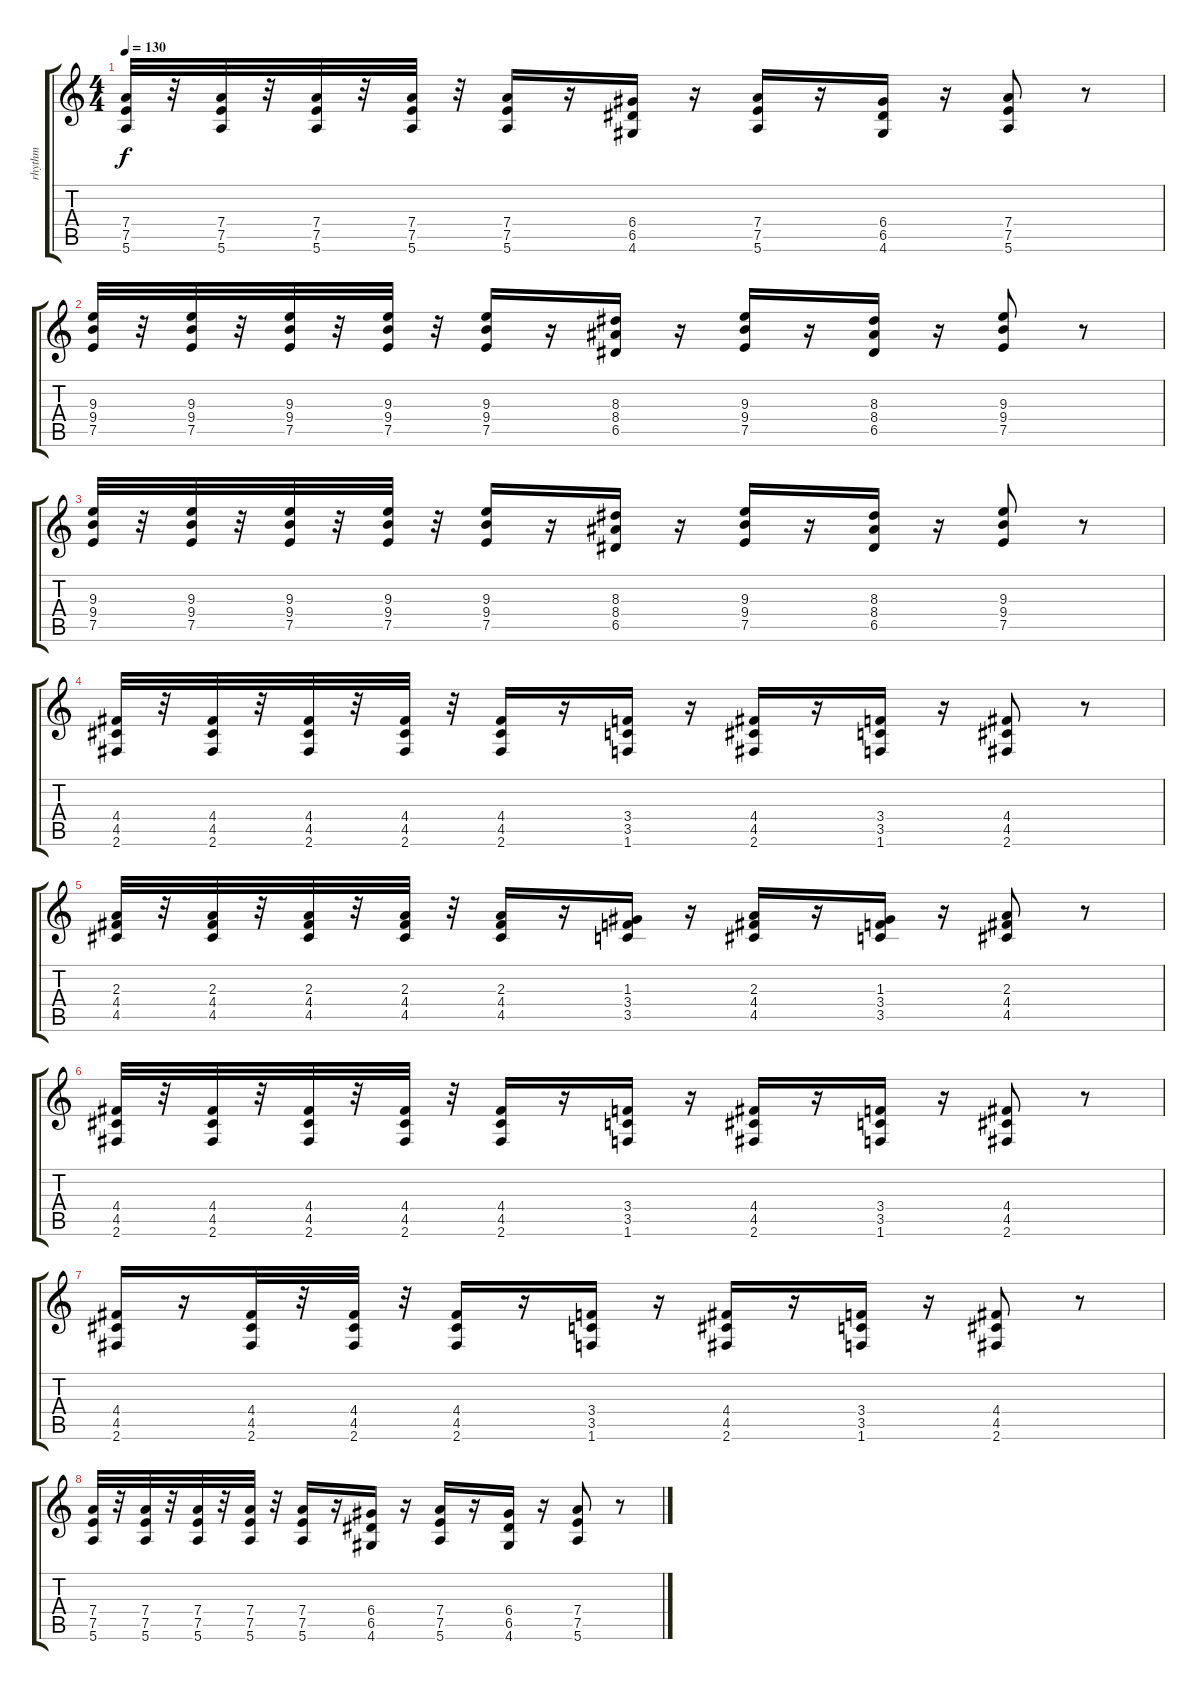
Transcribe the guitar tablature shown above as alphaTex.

\track ("rhythm" "rhythm") {solo instrument distortionguitar}
\staff {score tabs}
\tuning (E4 B3 G3 D3 A2 E2) {hide}
\ts (4 4)
\tempo 130
\clef g2
\ks c
(7.4 7.5 5.6).32{dy f} r.32 (7.4 7.5 5.6).32 r.32 (7.4 7.5 5.6).32 r.32 (7.4 7.5 5.6).32 r.32 (7.4 7.5 5.6).16 r.16 (6.4 6.5 4.6).16 r.16 (7.4 7.5 5.6).16 r.16 (6.4 6.5 4.6).16 r.16 (7.4 7.5 5.6).8 r.8 |
(9.3 9.4 7.5).32 r.32 (9.3 9.4 7.5).32 r.32 (9.3 9.4 7.5).32 r.32 (9.3 9.4 7.5).32 r.32 (9.3 9.4 7.5).16 r.16 (8.3 8.4 6.5).16 r.16 (9.3 9.4 7.5).16 r.16 (8.3 8.4 6.5).16 r.16 (9.3 9.4 7.5).8 r.8 |
(9.3 9.4 7.5).32 r.32 (9.3 9.4 7.5).32 r.32 (9.3 9.4 7.5).32 r.32 (9.3 9.4 7.5).32 r.32 (9.3 9.4 7.5).16 r.16 (8.3 8.4 6.5).16 r.16 (9.3 9.4 7.5).16 r.16 (8.3 8.4 6.5).16 r.16 (9.3 9.4 7.5).8 r.8 |
(4.4 4.5 2.6).32 r.32 (4.4 4.5 2.6).32 r.32 (4.4 4.5 2.6).32 r.32 (4.4 4.5 2.6).32 r.32 (4.4 4.5 2.6).16 r.16 (3.4 3.5 1.6).16 r.16 (4.4 4.5 2.6).16 r.16 (3.4 3.5 1.6).16 r.16 (4.4 4.5 2.6).8 r.8 |
(2.3 4.4 4.5).32 r.32 (2.3 4.4 4.5).32 r.32 (2.3 4.4 4.5).32 r.32 (2.3 4.4 4.5).32 r.32 (2.3 4.4 4.5).16 r.16 (1.3 3.4 3.5).16 r.16 (2.3 4.4 4.5).16 r.16 (1.3 3.4 3.5).16 r.16 (2.3 4.4 4.5).8 r.8 |
(4.4 4.5 2.6).32 r.32 (4.4 4.5 2.6).32 r.32 (4.4 4.5 2.6).32 r.32 (4.4 4.5 2.6).32 r.32 (4.4 4.5 2.6).16 r.16 (3.4 3.5 1.6).16 r.16 (4.4 4.5 2.6).16 r.16 (3.4 3.5 1.6).16 r.16 (4.4 4.5 2.6).8 r.8 |
(4.4 4.5 2.6).16 r.16 (4.4 4.5 2.6).32 r.32 (4.4 4.5 2.6).32 r.32 (4.4 4.5 2.6).16 r.16 (3.4 3.5 1.6).16 r.16 (4.4 4.5 2.6).16 r.16 (3.4 3.5 1.6).16 r.16 (4.4 4.5 2.6).8 r.8 |
(7.4 7.5 5.6).32 r.32 (7.4 7.5 5.6).32 r.32 (7.4 7.5 5.6).32 r.32 (7.4 7.5 5.6).32 r.32 (7.4 7.5 5.6).16 r.16 (6.4 6.5 4.6).16 r.16 (7.4 7.5 5.6).16 r.16 (6.4 6.5 4.6).16 r.16 (7.4 7.5 5.6).8 r.8
